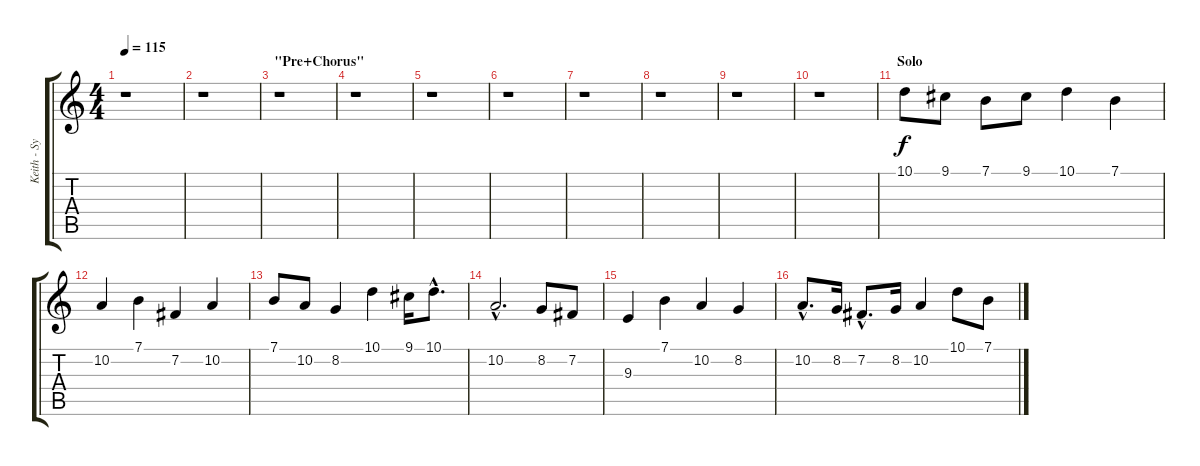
\track ("Keith - Synth Brass" "Keith - Sy") {instrument synthbrass2}
\staff {score tabs}
\tuning (E4 B3 G3 D3 A2 E2) {hide}
\ts (4 4)
\tempo 115
\clef g2
\ks c
r.1{dy f} |
r.1 |
\section ("" "\"Pre+Chorus\"")
r.1 |
r.1 |
r.1 |
r.1 |
r.1 |
r.1 |
r.1 |
r.1 |
\section ("" "Solo")
10.1.8 9.1.8 7.1.8 9.1.8 10.1.4 7.1.4 |
10.2.4 7.1.4 7.2.4 10.2.4 |
7.1.8 10.2.8 8.2.4 10.1.4 9.1.16 10.1{hac}.8{d} |
10.2{hac}.2{d} 8.2.8 7.2.8 |
9.3.4 7.1.4 10.2.4 8.2.4 |
10.2{hac}.8{d} 8.2.16 7.2{hac}.8{d} 8.2.16 10.2.4 10.1.8 7.1.8
